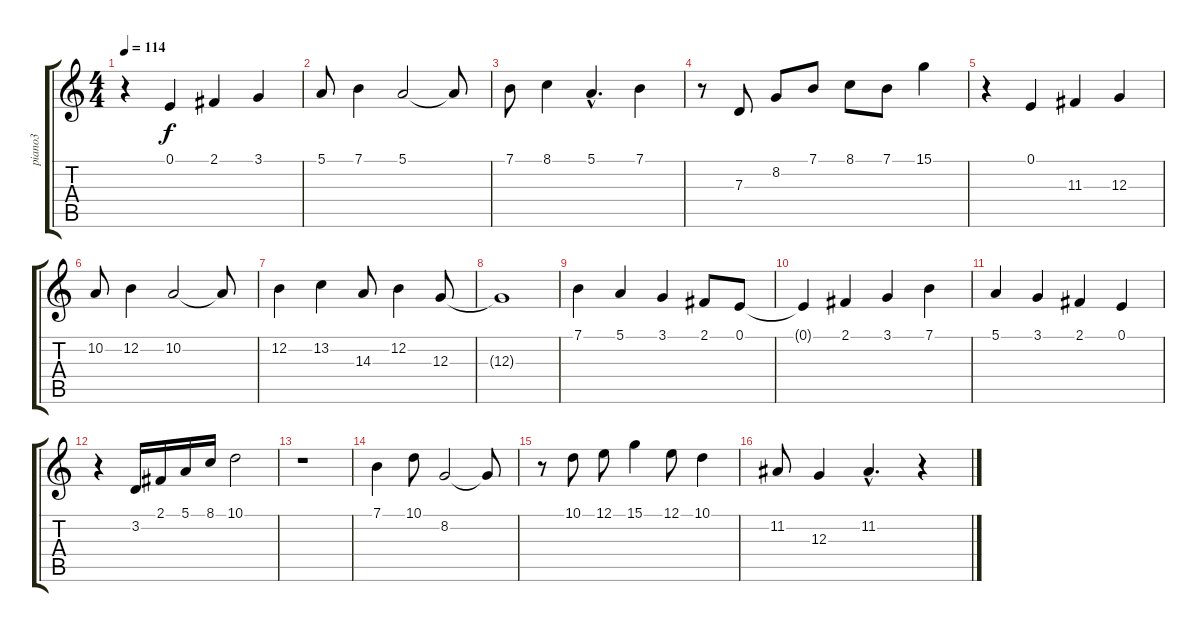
\track ("piano3              " "piano3    ") {instrument acousticgrandpiano}
\staff {score tabs}
\tuning (E4 B3 G3 D3 A2 E2) {hide}
\ts (4 4)
\tempo 114
\clef g2
\ks c
r.4{dy f instrument acousticgrandpiano} 0.1.4 2.1.4 3.1.4 |
5.1.8 7.1.4 5.1.2 5.1{t}.8 |
7.1.8 8.1.4 5.1{hac}.4{d} 7.1.4 |
r.8 7.3.8 8.2.8 7.1.8 8.1.8 7.1.8 15.1.4 |
r.4 0.1.4 11.3.4 12.3.4 |
10.2.8 12.2.4 10.2.2 10.2{t}.8 |
12.2.4 13.2.4 14.3.8 12.2.4 12.3.8 |
12.3{t}.1 |
7.1.4 5.1.4 3.1.4 2.1.8 0.1.8 |
0.1{t}.4 2.1.4 3.1.4 7.1.4 |
5.1.4 3.1.4 2.1.4 0.1.4 |
r.4 3.2.16 2.1.16 5.1.16 8.1.16 10.1.2 |
r.1 |
7.1.4 10.1.8 8.2.2 8.2{t}.8 |
r.8 10.1.8 12.1.8 15.1.4 12.1.8 10.1.4 |
11.2.8 12.3.4 11.2{hac}.4{d} r.4
